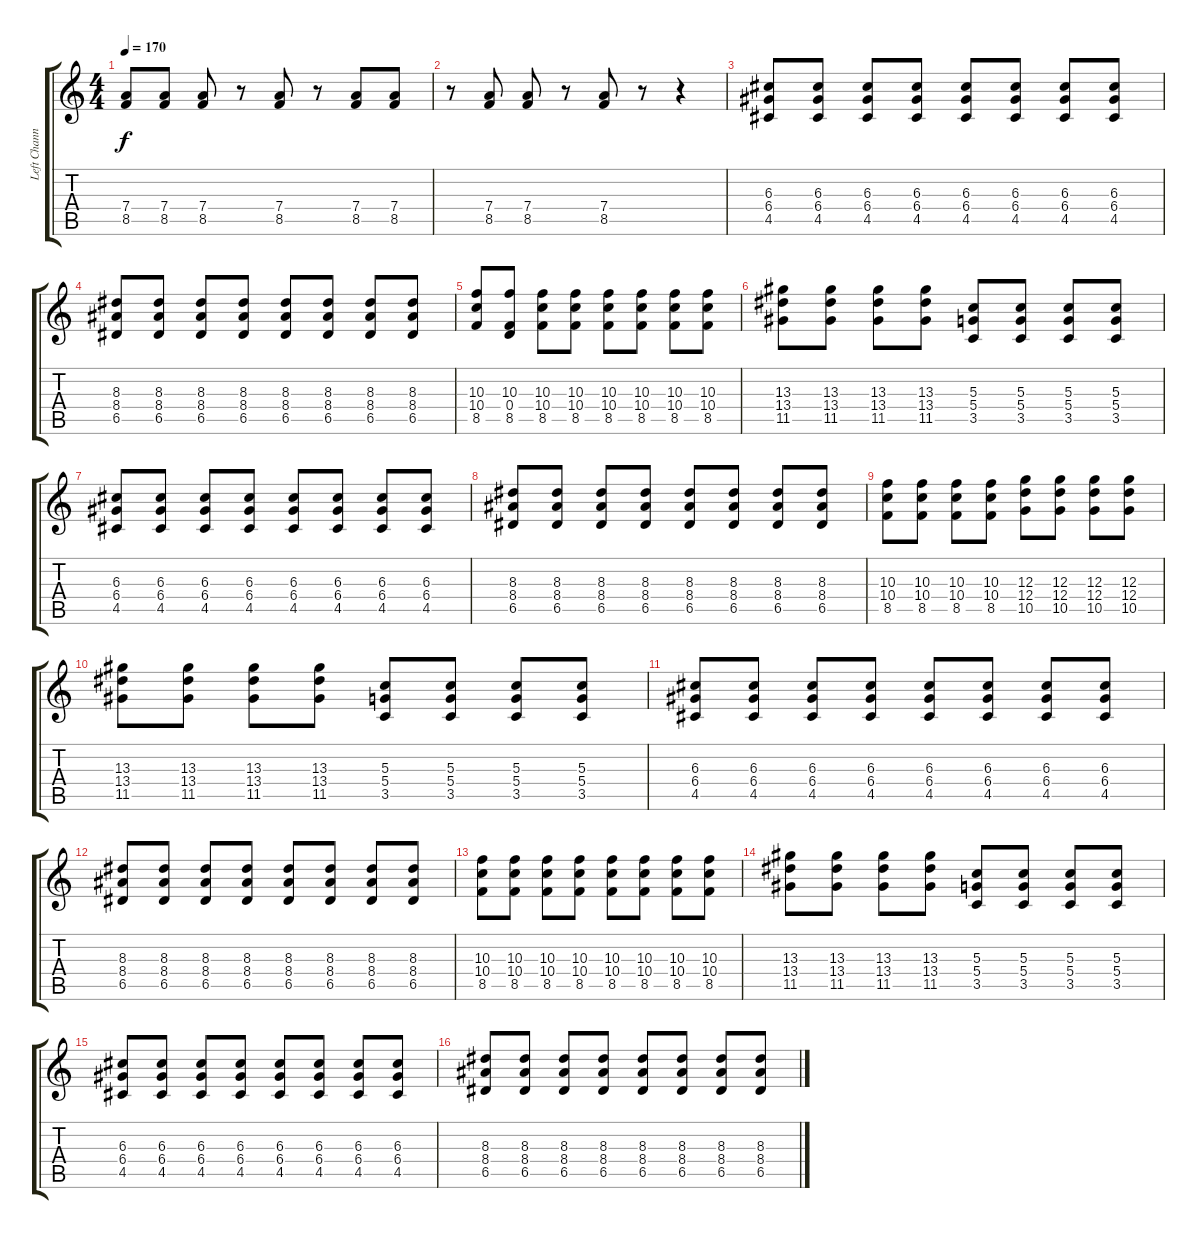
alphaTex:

\track ("Left Channel" "Left Chann") {instrument distortionguitar}
\staff {score tabs}
\tuning (E4 B3 G3 D3 A2 E2) {hide}
\ts (4 4)
\tempo 170
\clef g2
\ks c
(7.4 8.5).8{dy f} (7.4 8.5).8 (7.4 8.5).8 r.8 (7.4 8.5).8 r.8 (7.4 8.5).8 (7.4 8.5).8 |
r.8 (7.4 8.5).8 (7.4 8.5).8 r.8 (7.4 8.5).8 r.8 r.4 |
(6.3 6.4 4.5).8 (6.3 6.4 4.5).8 (6.3 6.4 4.5).8 (6.3 6.4 4.5).8 (6.3 6.4 4.5).8 (6.3 6.4 4.5).8 (6.3 6.4 4.5).8 (6.3 6.4 4.5).8 |
(8.3 8.4 6.5).8 (8.3 8.4 6.5).8 (8.3 8.4 6.5).8 (8.3 8.4 6.5).8 (8.3 8.4 6.5).8 (8.3 8.4 6.5).8 (8.3 8.4 6.5).8 (8.3 8.4 6.5).8 |
(10.3 10.4 8.5).8 (10.3 0.4 8.5).8 (10.3 10.4 8.5).8 (10.3 10.4 8.5).8 (10.3 10.4 8.5).8 (10.3 10.4 8.5).8 (10.3 10.4 8.5).8 (10.3 10.4 8.5).8 |
(13.3 13.4 11.5).8 (13.3 13.4 11.5).8 (13.3 13.4 11.5).8 (13.3 13.4 11.5).8 (5.3 5.4 3.5).8 (5.3 5.4 3.5).8 (5.3 5.4 3.5).8 (5.3 5.4 3.5).8 |
(6.3 6.4 4.5).8 (6.3 6.4 4.5).8 (6.3 6.4 4.5).8 (6.3 6.4 4.5).8 (6.3 6.4 4.5).8 (6.3 6.4 4.5).8 (6.3 6.4 4.5).8 (6.3 6.4 4.5).8 |
(8.3 8.4 6.5).8 (8.3 8.4 6.5).8 (8.3 8.4 6.5).8 (8.3 8.4 6.5).8 (8.3 8.4 6.5).8 (8.3 8.4 6.5).8 (8.3 8.4 6.5).8 (8.3 8.4 6.5).8 |
(10.3 10.4 8.5).8 (10.3 10.4 8.5).8 (10.3 10.4 8.5).8 (10.3 10.4 8.5).8 (12.3 12.4 10.5).8 (12.3 12.4 10.5).8 (12.3 12.4 10.5).8 (12.3 12.4 10.5).8 |
(13.3 13.4 11.5).8 (13.3 13.4 11.5).8 (13.3 13.4 11.5).8 (13.3 13.4 11.5).8 (5.3 5.4 3.5).8 (5.3 5.4 3.5).8 (5.3 5.4 3.5).8 (5.3 5.4 3.5).8 |
(6.3 6.4 4.5).8 (6.3 6.4 4.5).8 (6.3 6.4 4.5).8 (6.3 6.4 4.5).8 (6.3 6.4 4.5).8 (6.3 6.4 4.5).8 (6.3 6.4 4.5).8 (6.3 6.4 4.5).8 |
(8.3 8.4 6.5).8 (8.3 8.4 6.5).8 (8.3 8.4 6.5).8 (8.3 8.4 6.5).8 (8.3 8.4 6.5).8 (8.3 8.4 6.5).8 (8.3 8.4 6.5).8 (8.3 8.4 6.5).8 |
(10.3 10.4 8.5).8 (10.3 10.4 8.5).8 (10.3 10.4 8.5).8 (10.3 10.4 8.5).8 (10.3 10.4 8.5).8 (10.3 10.4 8.5).8 (10.3 10.4 8.5).8 (10.3 10.4 8.5).8 |
(13.3 13.4 11.5).8 (13.3 13.4 11.5).8 (13.3 13.4 11.5).8 (13.3 13.4 11.5).8 (5.3 5.4 3.5).8 (5.3 5.4 3.5).8 (5.3 5.4 3.5).8 (5.3 5.4 3.5).8 |
(6.3 6.4 4.5).8 (6.3 6.4 4.5).8 (6.3 6.4 4.5).8 (6.3 6.4 4.5).8 (6.3 6.4 4.5).8 (6.3 6.4 4.5).8 (6.3 6.4 4.5).8 (6.3 6.4 4.5).8 |
(8.3 8.4 6.5).8 (8.3 8.4 6.5).8 (8.3 8.4 6.5).8 (8.3 8.4 6.5).8 (8.3 8.4 6.5).8 (8.3 8.4 6.5).8 (8.3 8.4 6.5).8 (8.3 8.4 6.5).8
